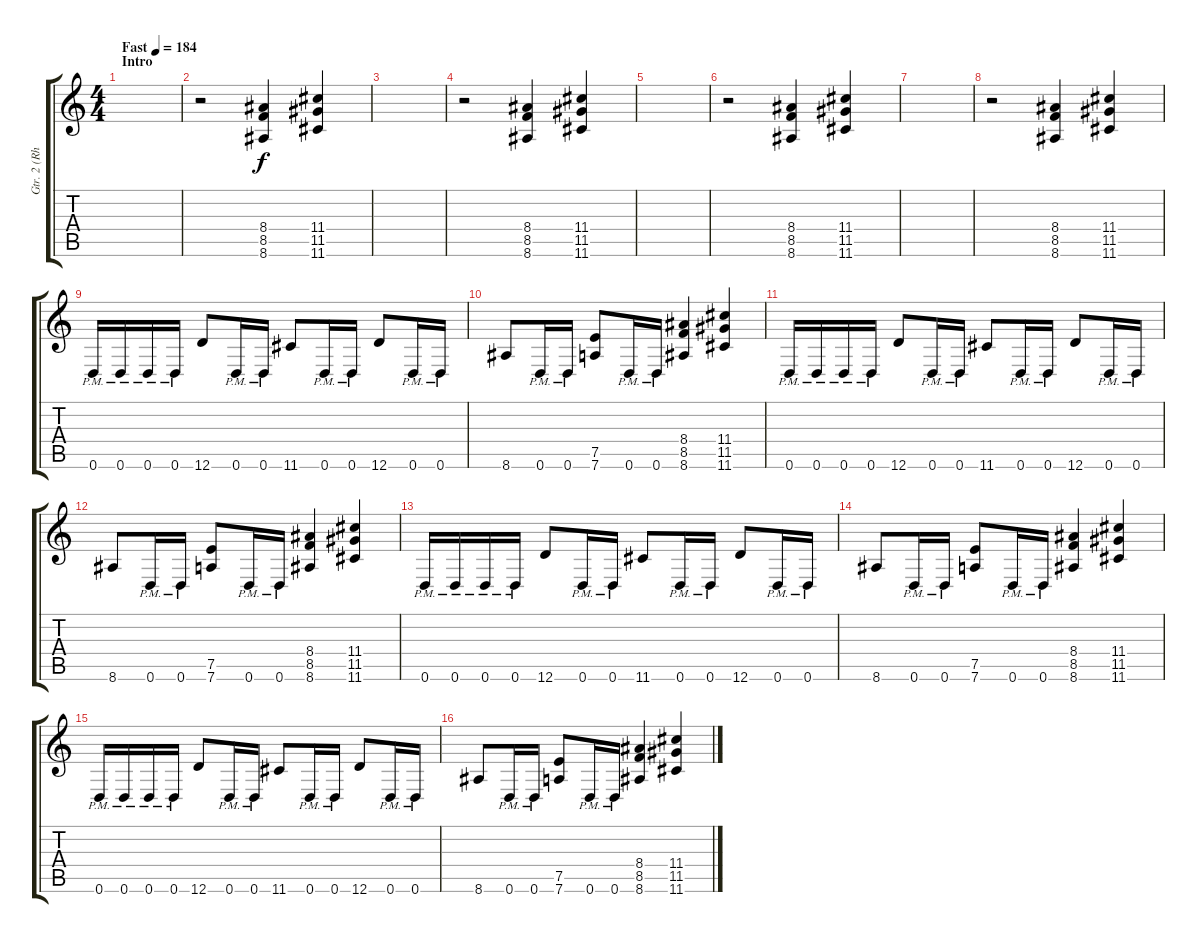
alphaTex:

\track ("Gtr. 2 (Rhythm)" "Gtr. 2 (Rh") {instrument distortionguitar}
\staff {score tabs}
\tuning (E4 B3 G3 D3 A2 D2) {hide}
\ts (4 4)
\section ("" "Intro")
\tempo (184 "Fast")
\clef g2
\ks c
|
r.2 (8.4 8.5 8.6).4 (11.4 11.5 11.6).4 |
|
r.2 (8.4 8.5 8.6).4 (11.4 11.5 11.6).4 |
|
r.2 (8.4 8.5 8.6).4 (11.4 11.5 11.6).4 |
|
r.2 (8.4 8.5 8.6).4 (11.4 11.5 11.6).4 |
0.6{pm}.16 0.6{pm}.16 0.6{pm}.16 0.6{pm}.16 12.6.8 0.6{pm}.16 0.6{pm}.16 11.6.8 0.6{pm}.16 0.6{pm}.16 12.6.8 0.6{pm}.16 0.6{pm}.16 |
8.6.8 0.6{pm}.16 0.6{pm}.16 (7.5 7.6).8 0.6{pm}.16 0.6{pm}.16 (8.4 8.5 8.6).4 (11.4 11.5 11.6).4 |
0.6{pm}.16 0.6{pm}.16 0.6{pm}.16 0.6{pm}.16 12.6.8 0.6{pm}.16 0.6{pm}.16 11.6.8 0.6{pm}.16 0.6{pm}.16 12.6.8 0.6{pm}.16 0.6{pm}.16 |
8.6.8 0.6{pm}.16 0.6{pm}.16 (7.5 7.6).8 0.6{pm}.16 0.6{pm}.16 (8.4 8.5 8.6).4 (11.4 11.5 11.6).4 |
0.6{pm}.16 0.6{pm}.16 0.6{pm}.16 0.6{pm}.16 12.6.8 0.6{pm}.16 0.6{pm}.16 11.6.8 0.6{pm}.16 0.6{pm}.16 12.6.8 0.6{pm}.16 0.6{pm}.16 |
8.6.8 0.6{pm}.16 0.6{pm}.16 (7.5 7.6).8 0.6{pm}.16 0.6{pm}.16 (8.4 8.5 8.6).4 (11.4 11.5 11.6).4 |
0.6{pm}.16 0.6{pm}.16 0.6{pm}.16 0.6{pm}.16 12.6.8 0.6{pm}.16 0.6{pm}.16 11.6.8 0.6{pm}.16 0.6{pm}.16 12.6.8 0.6{pm}.16 0.6{pm}.16 |
8.6.8 0.6{pm}.16 0.6{pm}.16 (7.5 7.6).8 0.6{pm}.16 0.6{pm}.16 (8.4 8.5 8.6).4 (11.4 11.5 11.6).4
